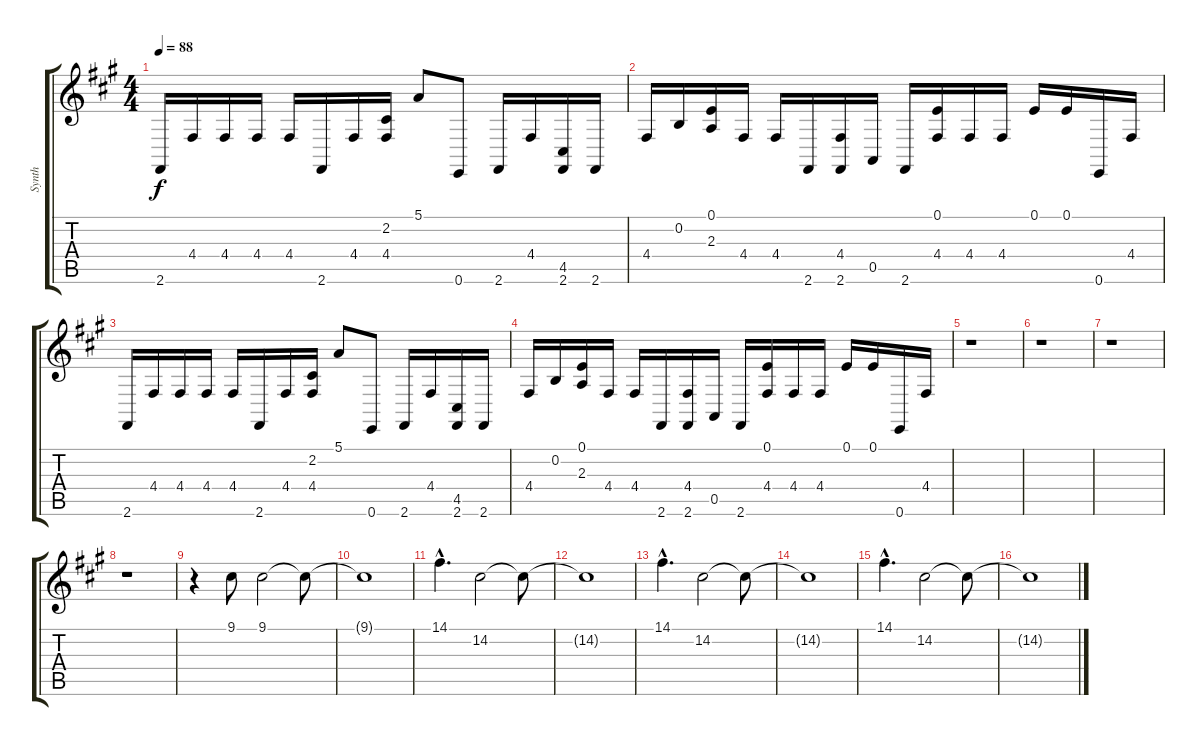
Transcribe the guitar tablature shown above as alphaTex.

\track ("Synth" "Synth") {instrument electricgrandpiano}
\staff {score tabs}
\tuning (E4 B3 G3 D3 A2 E2) {hide}
\ts (4 4)
\tempo 88
\clef g2
\ks f#minor
2.6.16{dy f volume 13 instrument electricgrandpiano} 4.4.16 4.4.16 4.4.16 4.4.16 2.6.16 4.4.16 (2.2 4.4).16 5.1.8 0.6.8 2.6.16 4.4.16 (4.5 2.6).16 2.6.16 |
4.4.16 0.2.16 (0.1 2.3).16 4.4.16 4.4.16 2.6.16 (4.4 2.6).16 0.5.16 2.6.16 (0.1 4.4).16 4.4.16 4.4.16 0.1.16 0.1.16 0.6.16 4.4.16 |
2.6.16 4.4.16 4.4.16 4.4.16 4.4.16 2.6.16 4.4.16 (2.2 4.4).16 5.1.8 0.6.8 2.6.16 4.4.16 (4.5 2.6).16 2.6.16 |
4.4.16 0.2.16 (0.1 2.3).16 4.4.16 4.4.16 2.6.16 (4.4 2.6).16 0.5.16 2.6.16 (0.1 4.4).16 4.4.16 4.4.16 0.1.16 0.1.16 0.6.16 4.4.16 |
r.1 |
r.1 |
r.1 |
r.1 |
r.4 9.1.8{volume 8 instrument vibraphone} 9.1.2 9.1{t}.8 |
9.1{t}.1 |
14.1{hac}.4{d} 14.2.2 14.2{t}.8 |
14.2{t}.1 |
14.1{hac}.4{d} 14.2.2 14.2{t}.8 |
14.2{t}.1 |
14.1{hac}.4{d} 14.2.2 14.2{t}.8 |
14.2{t}.1
